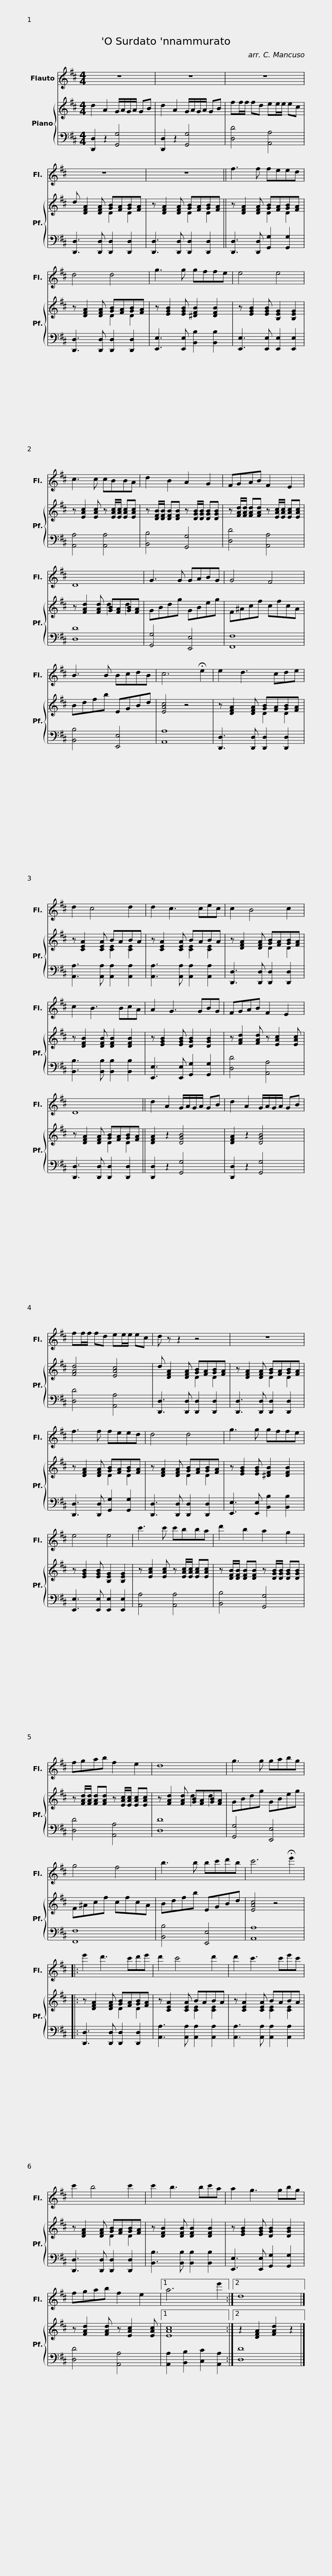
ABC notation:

X:1
%%score 1 { ( 2 4 ) | 3 }
L:1/8
M:4/4
I:linebreak $
K:D
V:1 treble
V:2 treble
V:4 treble
V:3 bass
V:1
 z8 | z8 | z8 | z8 |$ z8 || %5
 f3 f feed | d4 d4 | g3 g gffe | e4 e4 |$ c3 c cBBA | %10
 d2 B2 A2 G2 | FGAB F2 E2 | D8 |$ G3 G GABG | G4 F4 | %15
 B3 B BcdB | c6 !fermata!e2 | e2 d3 cde |$ d2 c4 d2 | d2 c3 cec | %20
 c2 B4 c2 | c2 B3 BcA | A2 G3 GBG |$ FGAB F2 E2 | D8 || %25
 d2 A2 G/A/G/A/ GB | d2 A2 G/A/G/A/ GB | ff/f/ fd ee/e/ ec |$ d z z2 z4 | z8 | %30
 f3 f feed | d4 d4 | g3 g gffe |$ e4 e4 | c'3 c' c'bba | %35
 d'2 b2 a2 g2 | fgab f2 e2 |$ d8 | g3 g gabg | g4 f4 | %40
 b3 b bc'd'b | c'6 !fermata!e'2 |:$ e'2 d'3 c'd'e' | d'2 c'4 d'2 | d'2 c'3 c'e'c' | %45
 c'2 b4 c'2 |$ c'2 b3 bc'a | a2 g3 gbg | fgab f2 e2 |1 a6 e'2 :|2 %50
 d8 |] %51
V:2
 d2 A2 G/A/G/A/ GB | d2 A2 G/A/G/A/ GB | ff/f/ fd ee/e/ ec | d [DFA]2 [DFA] [GB][FA][GB][FA] |$ z [DFA]2 [DFA] [GB][FA][GB][FA] || %5
 z [DFA]2 [DFA] [GB][FA][GB][FA] | z [DFA]2 [DFA] [GB][FA][GB][FA] | z [EGB]2 [EGB] [^DFB]2 [DFB]2 | z [EGB]2 [EGB] [B,EG]2 [B,EG]2 |$ z [EAc]2 [EAc] z [EAc]/[EAc]/ [EAc][EAc] | %10
 z [DFB]/[DFB]/ [DFB][DFB] z [DGB]/[DGB]/ [DGB][DGB] | z [FAd]/[FAd]/ [FAd][FAd] z [EAc]/[EAc]/ [EAc][EAc] | z [FAd]2 [FAd] [GB][FA][GB][FA] |$ GBdg GBeg | F^Acf cfcA | %15
 Bdfb EGBd | [EAc]4 z4 | z [DFA]2 [DFA] [GB][FA][GB][FA] |$ z [CEA]2 [CEA] BABA | z [CEA]2 [CEA] BABA | %20
 z [DFA]2 [DFA] [GB][FA][GB][FA] | z [DFB]2 [DFB] [DFB]2 [DFB]2 | z [EGB]2 [EGB] [DGB]2 [DGB]2 |$ z [FAd]2 [FAd] z [EAc]2 [EAc] | z [DFA]2 [DFA] [GB][FA][GB][FA] || %25
 [DFA]2 z2 [DGB]4 | [DFA]2 z2 [DGB]4 | [FAd]4 [EAc]4 |$ d [DFA]2 [DFA] [GB][FA][GB][FA] | z [DFA]2 [DFA] [GB][FA][GB][FA] | %30
 z [DFA]2 [DFA] [GB][FA][GB][FA] | z [DFA]2 [DFA] [GB][FA][GB][FA] | z [EGB]2 [EGB] [^DFB]2 [DFB]2 |$ z [EGB]2 [EGB] [B,EG]2 [B,EG]2 | z [EAc]2 [EAc] z [EAc]/[EAc]/ [EAc][EAc] | %35
 z [DFB]/[DFB]/ [DFB][DFB] z [DGB]/[DGB]/ [DGB][DGB] | z [FAd]/[FAd]/ [FAd][FAd] z [EAc]/[EAc]/ [EAc][EAc] |$ z [FAd]2 [FAd] [GB][FA][GB][FA] | GBdg GBeg | F^Acf cfcA | %40
 Bdfb EGBd | [EAc]4 z4 |:$ z [DFA]2 [DFA] [GB][FA][GB][FA] | z [CEA]2 [CEA] BABA | z [CEA]2 [CEA] BABA | %45
 z [DFA]2 [DFA] [GB][FA][GB][FA] |$ z [DFB]2 [DFB] [DFB]2 [DFB]2 | z [EGB]2 [EGB] [DGB]2 [DGB]2 | z [FAd]2 [FAd] z [EAc]2 [EAc] |1 [EAc]8 :|2 %50
 z2 [DFA]2 [FAd]2 z2 |] %51
V:3
 [D,,D,]2 z2 [G,,G,]4 | [D,,D,]2 z2 [G,,G,]4 | [D,D]4 [A,,A,]4 | [D,,D,]3 [D,,D,] [D,,D,]2 [D,,D,]2 |$ [D,,D,]3 [D,,D,] [D,,D,]2 [D,,D,]2 || %5
 [D,,D,]3 [D,,D,] [G,,G,]2 [G,,G,]2 | [D,,D,]3 [D,,D,] [D,,D,]2 [D,,D,]2 | [E,,E,]3 [E,,E,] [B,,B,]2 [B,,B,]2 | [E,,E,]3 [E,,E,] [E,,E,]2 [E,,E,]2 |$ [A,,A,]4 [A,,A,]4 | %10
 [B,,B,]4 [G,,G,]4 | [D,D]4 [A,,A,]4 | [D,D]8 |$ [G,,G,]4 [E,,E,]4 | [F,,F,]8 | %15
 [B,,B,]4 [E,,E,]4 | [A,,A,]8 | [D,,D,]3 [D,,D,] [D,,D,]2 [D,,D,]2 |$ [A,,A,]3 [A,,A,] [A,,A,]2 [A,,A,]2 | [A,,A,]3 [A,,A,] [A,,A,]2 [A,,A,]2 | %20
 [D,,D,]3 [D,,D,] [D,,D,]2 [D,,D,]2 | [B,,B,]3 [B,,B,] [B,,B,]2 [B,,B,]2 | [E,,E,]3 [E,,E,] [G,,G,]2 [G,,G,]2 |$ [D,D]4 [A,,A,]4 | [D,,D,]3 [D,,D,] [D,,D,]2 [D,,D,]2 || %25
 [D,,D,]2 z2 [G,,G,]4 | [D,,D,]2 z2 [G,,G,]4 | [D,D]4 [A,,A,]4 |$ [D,,D,]3 [D,,D,] [D,,D,]2 [D,,D,]2 | [D,,D,]3 [D,,D,] [D,,D,]2 [D,,D,]2 | %30
 [D,,D,]3 [D,,D,] [G,,G,]2 [G,,G,]2 | [D,,D,]3 [D,,D,] [D,,D,]2 [D,,D,]2 | [E,,E,]3 [E,,E,] [B,,B,]2 [B,,B,]2 |$ [E,,E,]3 [E,,E,] [E,,E,]2 [E,,E,]2 | [A,,A,]4 [A,,A,]4 | %35
 [B,,B,]4 [G,,G,]4 | [D,D]4 [A,,A,]4 |$ [D,D]8 | [G,,G,]4 [E,,E,]4 | [F,,F,]8 | %40
 [B,,B,]4 [E,,E,]4 | [A,,A,]8 |:$ [D,,D,]3 [D,,D,] [D,,D,]2 [D,,D,]2 | [A,,A,]3 [A,,A,] [A,,A,]2 [A,,A,]2 | [A,,A,]3 [A,,A,] [A,,A,]2 [A,,A,]2 | %45
 [D,,D,]3 [D,,D,] [D,,D,]2 [D,,D,]2 |$ [B,,B,]3 [B,,B,] [B,,B,]2 [B,,B,]2 | [E,,E,]3 [E,,E,] [G,,G,]2 [G,,G,]2 | [D,D]4 [A,,A,]4 |1 [A,,A,]2 [B,,B,]2 [C,C]2 [A,,A,]2 :|2 %50
 [D,D]8 |] %51
V:4
 x8 | x8 | x8 | x4 D2 D2 |$ x4 D2 D2 || %5
 x4 D2 D2 | x4 D2 D2 | x8 | x8 |$ x8 | %10
 x8 | x8 | x4 d2 d2 |$ x8 | x8 | %15
 x8 | x8 | x4 D2 D2 |$ x4 [CE]2 [CE]2 | x4 [CE]2 [CE]2 | %20
 x4 D2 D2 | x8 | x8 |$ x8 | x4 D2 D2 || %25
 x8 | x8 | x8 |$ x4 D2 D2 | x4 D2 D2 | %30
 x4 D2 D2 | x4 D2 D2 | x8 |$ x8 | x8 | %35
 x8 | x8 |$ x4 d2 d2 | x8 | x8 | %40
 x8 | x8 |:$ x4 D2 D2 | x4 [CE]2 [CE]2 | x4 [CE]2 [CE]2 | %45
 x4 D2 D2 |$ x8 | x8 | x8 |1 x8 :|2 %50
 x8 |] %51
